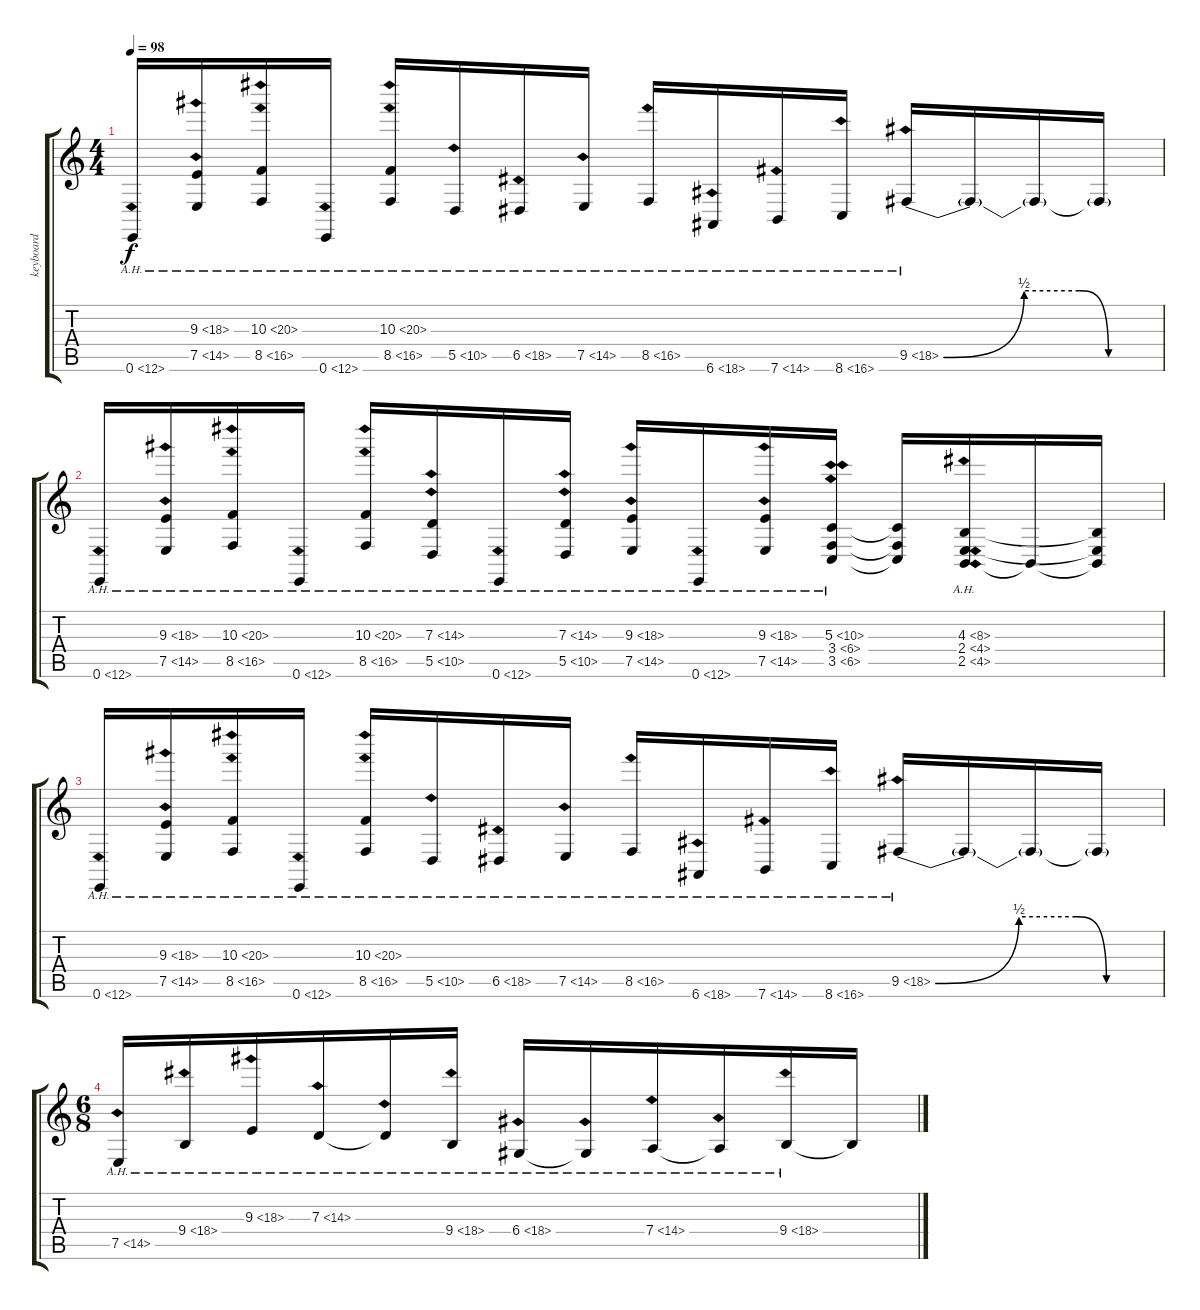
\track ("keyboard" "keyboard") {instrument stringensemble1}
\staff {score tabs}
\tuning (E4 B3 G3 D3 A2 E2) {hide}
\ts (4 4)
\tempo 98
\clef g2
\ks c
0.6{ah 12}.16{dy f} (9.3{ah 9} 7.5{ah 7}).16 (10.3{ah 10} 8.5{ah 8}).16 0.6{ah 12}.16 (10.3{ah 10} 8.5{ah 8}).16 5.5{ah 5}.16{instrument lead2sawtooth} 6.5{ah 12}.16 7.5{ah 7}.16 8.5{ah 8}.16 6.6{ah 12}.16 7.6{ah 7}.16 8.6{ah 8}.16 9.5{be (custom 0 0 22 2 37 2 45 0 60 0) ah 9}.16 9.5{t}.16 9.5{t}.16 9.5{t}.16 |
0.6{ah 12}.16{instrument stringensemble1} (9.3{ah 9} 7.5{ah 7}).16 (10.3{ah 10} 8.5{ah 8}).16 0.6{ah 12}.16 (10.3{ah 10} 8.5{ah 8}).16 (7.3{ah 7} 5.5{ah 5}).16 0.6{ah 12}.16 (7.3{ah 7} 5.5{ah 5}).16 (9.3{ah 9} 7.5{ah 7}).16 0.6{ah 12}.16 (9.3{ah 9} 7.5{ah 7}).16 (5.3{ah 5} 3.4{ah 3} 3.5{ah 3}).16 (5.3{t} 3.4{t} 3.5{t}).16 (4.3{ah 4} 2.4{ah 2} 2.5{ah 2}).16 2.5{t}.16 (4.3{t} 2.4{t} 2.5{t}).16 |
0.6{ah 12}.16 (9.3{ah 9} 7.5{ah 7}).16 (10.3{ah 10} 8.5{ah 8}).16 0.6{ah 12}.16 (10.3{ah 10} 8.5{ah 8}).16 5.5{ah 5}.16{instrument lead2sawtooth} 6.5{ah 12}.16 7.5{ah 7}.16 8.5{ah 8}.16 6.6{ah 12}.16 7.6{ah 7}.16 8.6{ah 8}.16 9.5{be (custom 0 0 22 2 37 2 45 0 60 0) ah 9}.16 9.5{t}.16 9.5{t}.16 9.5{t}.16 |
\ts (6 8)
7.5{ah 7}.16{instrument electricgrandpiano} 9.4{ah 9}.16 9.3{ah 9}.16 7.3{ah 7}.16 7.3{ah 12 t}.16 9.4{ah 9}.16 6.4{ah 12}.16 6.4{ah 12 t}.16 7.4{ah 7}.16 7.4{ah 12 t}.16 9.4{ah 9}.16 9.4{t}.16
